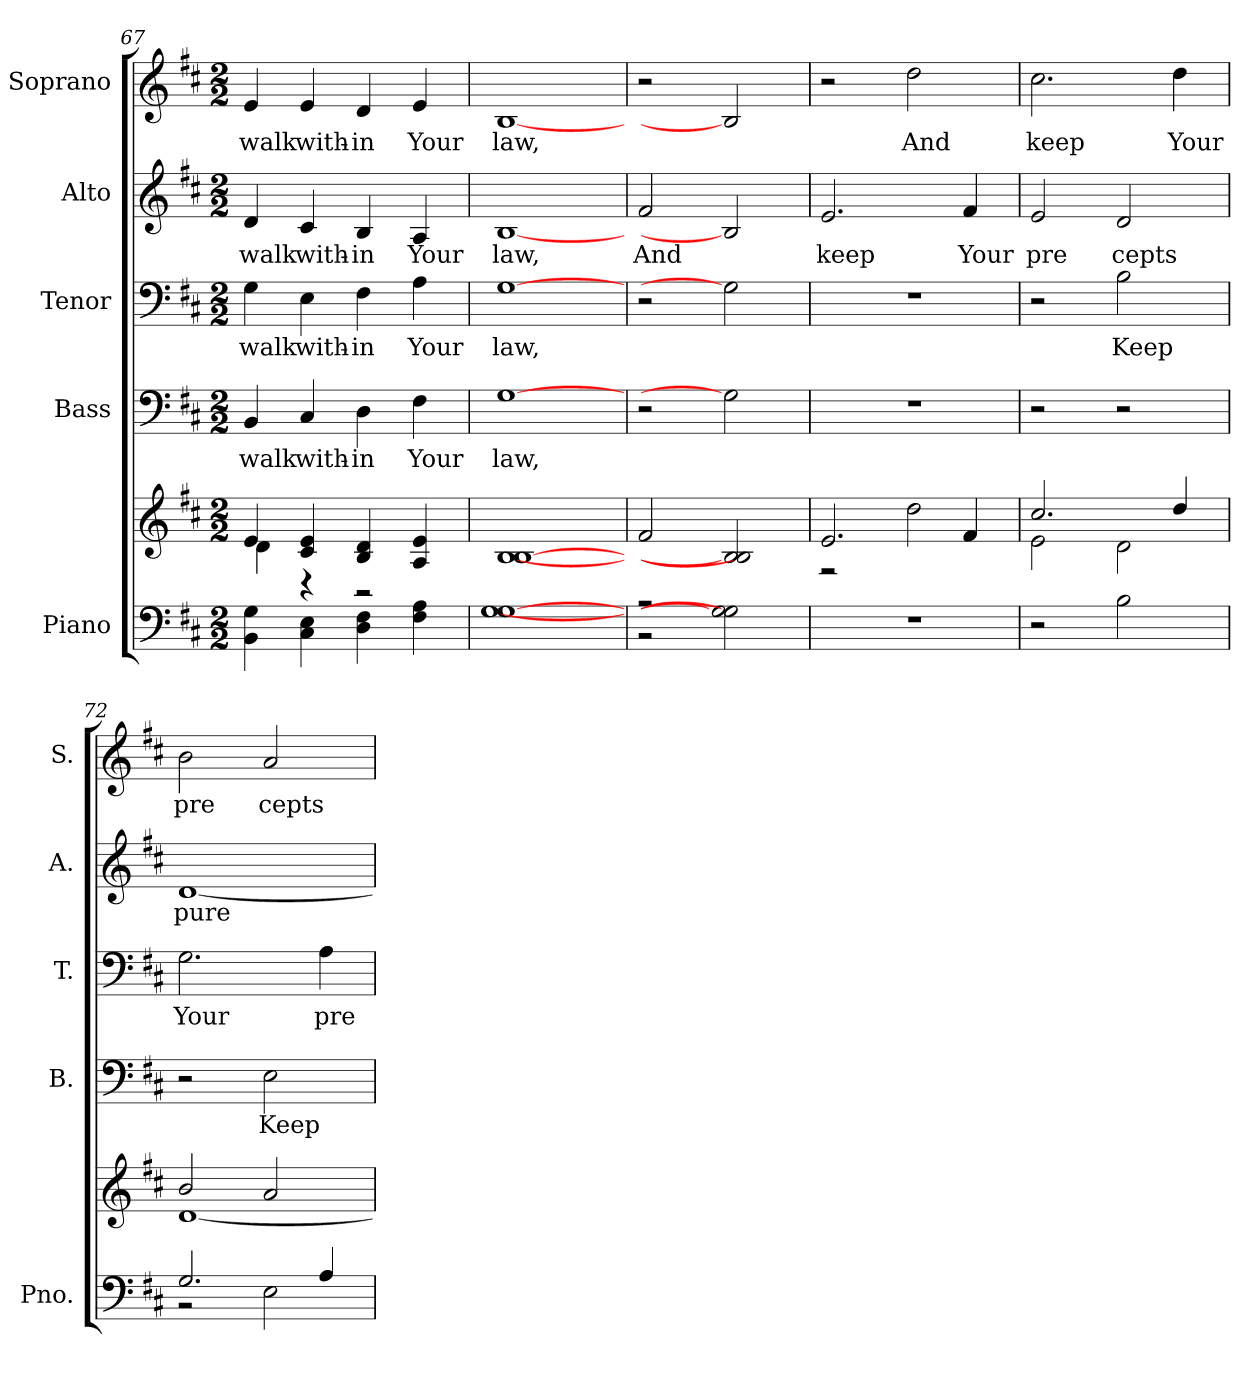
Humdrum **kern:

**kern	**kern	**kern	**text	**kern	**text	**kern	**text	**kern	**text
*part5	*part5	*part4	*part4	*part3	*part3	*part2	*part2	*part1	*part1
*staff6	*staff5	*staff4	*staff4	*staff3	*staff3	*staff2	*staff2	*staff1	*staff1
*I"Piano	*	*I"Bass	*	*I"Tenor	*	*I"Alto	*	*I"Soprano	*
*I'Pno.	*	*I'B.	*	*I'T.	*	*I'A.	*	*I'S.	*
*clefF4	*clefG2	*clefF4	*	*clefF4	*	*clefG2	*	*clefG2	*
*k[f#c#]	*k[f#c#]	*k[f#c#]	*	*k[f#c#]	*	*k[f#c#]	*	*k[f#c#]	*
*D:	*D:	*D:	*	*D:	*	*D:	*	*D:	*
*M2/2	*M2/2	*M2/2	*	*M2/2	*	*M2/2	*	*M2/2	*
=67	=67	=67	=67	=67	=67	=67	=67	=67	=67
*	*^	*	*	*	*	*	*	*	*
!	!	!	!	!LO:LY:b:color=#000000	!	!	!	!	!	!
!	!	!	!	!	!	!LO:LY:b:color=#000000	!	!	!	!
!	!	!	!	!	!	!	!	!LO:LY:b:color=#000000	!	!
!	!	!	!	!	!	!	!	!	!	!LO:LY:b:color=#000000
4BBi\ 4Gi	4ei/	4di\	4BBi/	walk	4Gi\	walk	4di/	walk	4ei/	walk
!	!	!	!	!LO:LY:b:color=#000000	!	!	!	!	!	!
!	!	!	!	!	!	!LO:LY:b:color=#000000	!	!	!	!
!	!	!	!	!	!	!	!	!LO:LY:b:color=#000000	!	!
!	!	!	!	!	!	!	!	!	!	!LO:LY:b:color=#000000
4C#i\ 4Ei	4c#i/ 4ei	4r	4C#i/	with-	4Ei\	with-	4c#i/	with-	4ei/	with-
!	!	!	!	!LO:LY:b:color=#000000	!	!	!	!	!	!
!	!	!	!	!	!	!LO:LY:b:color=#000000	!	!	!	!
!	!	!	!	!	!	!	!	!LO:LY:b:color=#000000	!	!
!	!	!	!	!	!	!	!	!	!	!LO:LY:b:color=#000000
4Di\ 4F#i	4Bi/ 4di	2r	4Di\	-in	4F#i\	-in	4Bi/	-in	4di/	-in
!	!	!	!	!LO:LY:b:color=#000000	!	!	!	!	!	!
!	!	!	!	!	!	!LO:LY:b:color=#000000	!	!	!	!
!	!	!	!	!	!	!	!	!LO:LY:b:color=#000000	!	!
!	!	!	!	!	!	!	!	!	!	!LO:LY:b:color=#000000
4F#i\ 4Ai	4Ai/ 4ei	.	4F#i\	Your	4Ai\	Your	4Ai/	Your	4ei/	Your
*	*v	*v	*	*	*	*	*	*	*	*
=68	=68	=68	=68	=68	=68	=68	=68	=68	=68
!	!	!	!LO:LY:b:color=#000000	!	!	!	!	!	!
!	!	!	!	!	!LO:LY:b:color=#000000	!	!	!	!
!	!	!	!	!	!	!	!LO:LY:b:color=#000000	!	!
!	!	!	!	!	!	!	!	!	!LO:LY:b:color=#000000
[1Gi [1Gi	[1Bi [1Bi	[1Gi	law,	[1Gi	law,	[1Bi	law,	[1Bi	law,
=69	=69	=69	=69	=69	=69	=69	=69	=69	=69
*^	*	*	*	*	*	*	*	*	*
!	!	!	!	!	!	!	!	!LO:LY:b:color=#000000	!	!
2r	2r	2f#i/	2r	.	2r	.	2f#i/	And	2r	.
2Gi] 2Gi]	2ryy	2Bi] 2Bi]	2Gi]	.	2Gi]	.	2Bi]	.	2Bi]	.
*v	*v	*	*	*	*	*	*	*	*	*
=70	=70	=70	=70	=70	=70	=70	=70	=70	=70
*	*^	*	*	*	*	*	*	*	*
*^	*	*	*	*	*	*	*	*	*	*
!	!	!	!	!	!	!	!	!	!LO:LY:b:color=#000000	!	!
*v	*v	*	*	*	*	*	*	*	*	*	*
1r	2.ei/	2r	1r	.	1r	.	2.ei/	keep	2r	.
!	!	!	!	!	!	!	!	!	!	!LO:LY:b:color=#000000
.	.	2ddi\	.	.	.	.	.	.	2ddi\	And
!	!	!	!	!	!	!	!	!LO:LY:b:color=#000000	!	!
.	4f#i/	.	.	.	.	.	4f#i/	Your	.	.
!!LO:PB:g=z
=71	=71	=71	=71	=71	=71	=71	=71	=71	=71	=71
!	!	!	!	!	!	!	!	!LO:LY:b:color=#000000	!	!
!	!	!	!	!	!	!	!	!	!	!LO:LY:b:color=#000000
2r	2.cc#i/	2ei\	2r	.	2r	.	2ei/	pre	2.cc#i\	keep
!	!	!	!	!	!	!LO:LY:b:color=#000000	!	!	!	!
!	!	!	!	!	!	!	!	!LO:LY:b:color=#000000	!	!
2Bi\	.	2di\	2r	.	2Bi\	Keep	2di/	cepts	.	.
!	!	!	!	!	!	!	!	!	!	!LO:LY:b:color=#000000
.	4ddi/	.	.	.	.	.	.	.	4ddi\	Your
=72	=72	=72	=72	=72	=72	=72	=72	=72	=72	=72
*^	*	*	*	*	*	*	*	*	*	*
!	!	!	!	!	!	!	!LO:LY:b:color=#000000	!	!	!	!
!	!	!	!	!	!	!	!	!	!LO:LY:b:color=#000000	!	!
!	!	!	!	!	!	!	!	!	!	!	!LO:LY:b:color=#000000
2.Gi/	2r	2bi/	[<1di	2r	.	2.Gi\	Your	[<1di	pure	2bi\	pre
!	!	!	!	!	!LO:LY:b:color=#000000	!	!	!	!	!	!
!	!	!	!	!	!	!	!	!	!	!	!LO:LY:b:color=#000000
.	2Ei\	2ai/	.	2Ei\	Keep	.	.	.	.	2ai/	cepts
!	!	!	!	!	!	!	!LO:LY:b:color=#000000	!	!	!	!
4Ai/	.	.	.	.	.	4Ai\	pre	.	.	.	.
*v	*v	*	*	*	*	*	*	*	*	*	*
*	*v	*v	*	*	*	*	*	*	*	*
=	=	=	=	=	=	=	=	=	=
*-	*-	*-	*-	*-	*-	*-	*-	*-	*-
